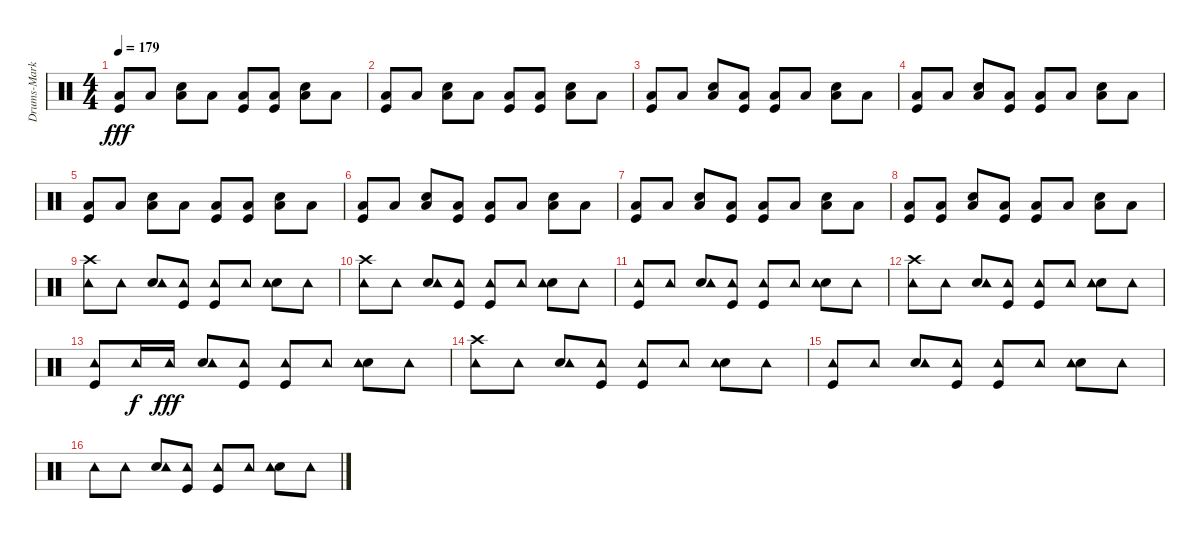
\track ("Drums-Marky Ramone" "Drums-Mark") {instrument percussion}
\staff {score}
\articulation defaults
\ts (4 4)
\tempo 179
\clef neutral
\ks c
("Kick (hit)" "Low Floor Tom (hit)").8{dy fff} "Low Floor Tom (hit)".8 ("Snare (hit) 2" "Low Floor Tom (hit)").8 "Low Floor Tom (hit)".8 ("Kick (hit)" "Low Floor Tom (hit)").8 ("Kick (hit)" "Low Floor Tom (hit)").8 ("Snare (hit) 2" "Low Floor Tom (hit)").8 "Low Floor Tom (hit)".8 |
("Kick (hit)" "Low Floor Tom (hit)").8 "Low Floor Tom (hit)".8 ("Snare (hit) 2" "Low Floor Tom (hit)").8 "Low Floor Tom (hit)".8 ("Kick (hit)" "Low Floor Tom (hit)").8 ("Kick (hit)" "Low Floor Tom (hit)").8 ("Snare (hit) 2" "Low Floor Tom (hit)").8 "Low Floor Tom (hit)".8 |
("Kick (hit)" "Low Floor Tom (hit)").8 "Low Floor Tom (hit)".8 ("Snare (hit) 2" "Low Floor Tom (hit)").8 ("Kick (hit)" "Low Floor Tom (hit)").8 ("Kick (hit)" "Low Floor Tom (hit)").8 "Low Floor Tom (hit)".8 ("Snare (hit) 2" "Low Floor Tom (hit)").8 "Low Floor Tom (hit)".8 |
("Kick (hit)" "Low Floor Tom (hit)").8 "Low Floor Tom (hit)".8 ("Snare (hit) 2" "Low Floor Tom (hit)").8 ("Kick (hit)" "Low Floor Tom (hit)").8 ("Kick (hit)" "Low Floor Tom (hit)").8 "Low Floor Tom (hit)".8 ("Snare (hit) 2" "Low Floor Tom (hit)").8 "Low Floor Tom (hit)".8 |
("Kick (hit)" "Low Floor Tom (hit)").8 "Low Floor Tom (hit)".8 ("Snare (hit) 2" "Low Floor Tom (hit)").8 "Low Floor Tom (hit)".8 ("Kick (hit)" "Low Floor Tom (hit)").8 ("Kick (hit)" "Low Floor Tom (hit)").8 ("Snare (hit) 2" "Low Floor Tom (hit)").8 "Low Floor Tom (hit)".8 |
("Kick (hit)" "Low Floor Tom (hit)").8 "Low Floor Tom (hit)".8 ("Snare (hit) 2" "Low Floor Tom (hit)").8 ("Kick (hit)" "Low Floor Tom (hit)").8 ("Kick (hit)" "Low Floor Tom (hit)").8 "Low Floor Tom (hit)".8 ("Snare (hit) 2" "Low Floor Tom (hit)").8 "Low Floor Tom (hit)".8 |
("Kick (hit)" "Low Floor Tom (hit)").8 "Low Floor Tom (hit)".8 ("Snare (hit) 2" "Low Floor Tom (hit)").8 ("Kick (hit)" "Low Floor Tom (hit)").8 ("Kick (hit)" "Low Floor Tom (hit)").8 "Low Floor Tom (hit)".8 ("Snare (hit) 2" "Low Floor Tom (hit)").8 "Low Floor Tom (hit)".8 |
("Kick (hit)" "Low Floor Tom (hit)").8 ("Kick (hit)" "Low Floor Tom (hit)").8 ("Snare (hit) 2" "Low Floor Tom (hit)").8 ("Kick (hit)" "Low Floor Tom (hit)").8 ("Kick (hit)" "Low Floor Tom (hit)").8 "Low Floor Tom (hit)".8 ("Snare (hit) 2" "Low Floor Tom (hit)").8 "Low Floor Tom (hit)".8 |
("Crash high (hit)" "Tambourine (hit)").8 "Tambourine (hit)".8 ("Snare (hit) 2" "Tambourine (hit)").8 ("Kick (hit)" "Tambourine (hit)").8 ("Kick (hit)" "Tambourine (hit)").8 "Tambourine (hit)".8 ("Snare (hit) 2" "Tambourine (hit)").8 "Tambourine (hit)".8 |
("Crash high (hit)" "Tambourine (hit)").8 "Tambourine (hit)".8 ("Snare (hit) 2" "Tambourine (hit)").8 ("Kick (hit)" "Tambourine (hit)").8 ("Kick (hit)" "Tambourine (hit)").8 "Tambourine (hit)".8 ("Snare (hit) 2" "Tambourine (hit)").8 "Tambourine (hit)".8 |
("Kick (hit)" "Tambourine (hit)").8 "Tambourine (hit)".8 ("Snare (hit) 2" "Tambourine (hit)").8 ("Kick (hit)" "Tambourine (hit)").8 ("Kick (hit)" "Tambourine (hit)").8 "Tambourine (hit)".8 ("Snare (hit) 2" "Tambourine (hit)").8 "Tambourine (hit)".8 |
("Crash high (hit)" "Tambourine (hit)").8 "Tambourine (hit)".8 ("Snare (hit) 2" "Tambourine (hit)").8 ("Kick (hit)" "Tambourine (hit)").8 ("Kick (hit)" "Tambourine (hit)").8 "Tambourine (hit)".8 ("Snare (hit) 2" "Tambourine (hit)").8 "Tambourine (hit)".8 |
("Kick (hit)" "Tambourine (hit)").8 "Tambourine (hit)".16{dy f} "Tambourine (hit)".16{dy fff} ("Snare (hit) 2" "Tambourine (hit)").8 ("Kick (hit)" "Tambourine (hit)").8 ("Kick (hit)" "Tambourine (hit)").8 "Tambourine (hit)".8 ("Snare (hit) 2" "Tambourine (hit)").8 "Tambourine (hit)".8 |
("Crash high (hit)" "Tambourine (hit)").8 "Tambourine (hit)".8 ("Snare (hit) 2" "Tambourine (hit)").8 ("Kick (hit)" "Tambourine (hit)").8 ("Kick (hit)" "Tambourine (hit)").8 "Tambourine (hit)".8 ("Snare (hit) 2" "Tambourine (hit)").8 "Tambourine (hit)".8 |
("Kick (hit)" "Tambourine (hit)").8 "Tambourine (hit)".8 ("Snare (hit) 2" "Tambourine (hit)").8 ("Kick (hit)" "Tambourine (hit)").8 ("Kick (hit)" "Tambourine (hit)").8 "Tambourine (hit)".8 ("Snare (hit) 2" "Tambourine (hit)").8 "Tambourine (hit)".8 |
"Tambourine (hit)".8 "Tambourine (hit)".8 ("Snare (hit) 2" "Tambourine (hit)").8 ("Kick (hit)" "Tambourine (hit)").8 ("Kick (hit)" "Tambourine (hit)").8 "Tambourine (hit)".8 ("Snare (hit) 2" "Tambourine (hit)").8 "Tambourine (hit)".8
